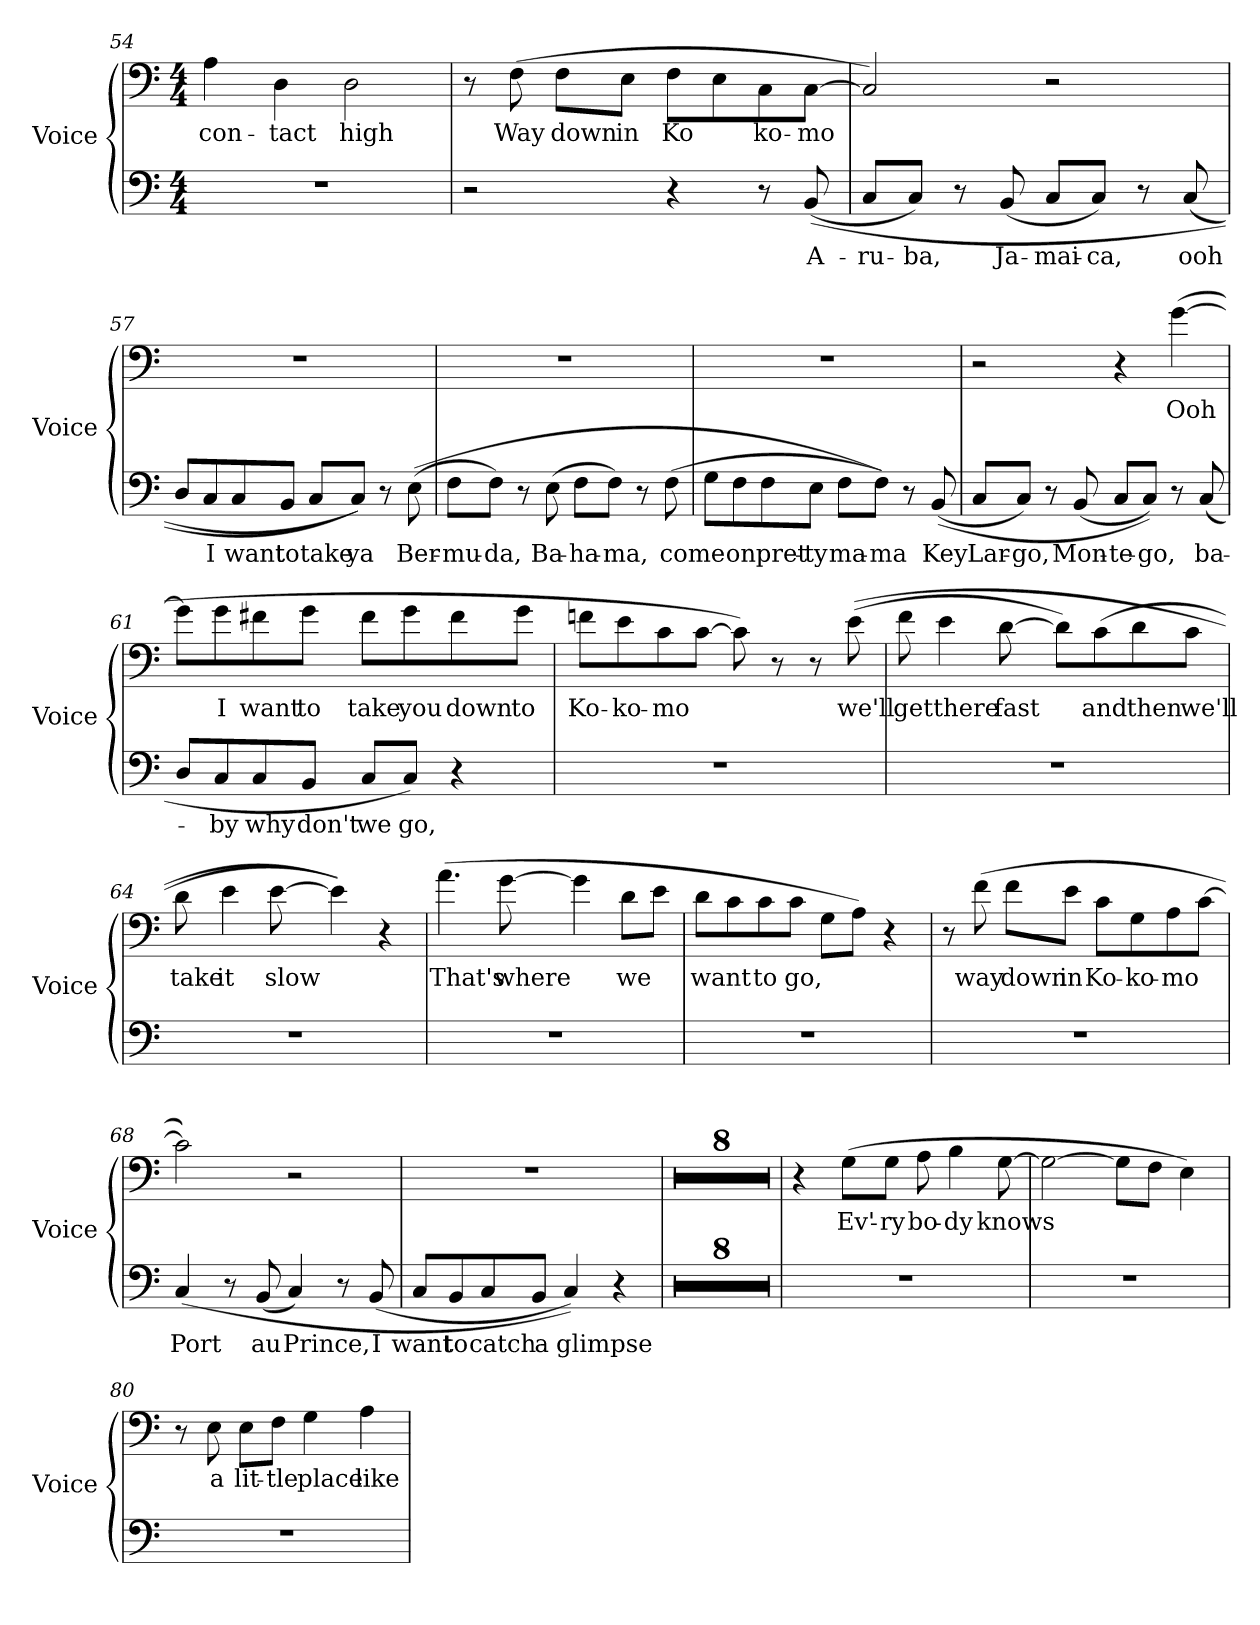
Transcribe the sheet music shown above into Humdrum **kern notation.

**kern	**text	**kern	**text
*part2	*part2	*part1	*part1
*staff2	*staff2	*staff1	*staff1
*I"Voice	*	*I"Voice	*
*I'Voice	*	*I'Voice	*
*clefF4	*	*clefF4	*
*k[]	*	*k[]	*
*M4/4	*	*M4/4	*
=54	=54	=54	=54
!	!	!	!LO:LY:b
1r	.	4A\	con-
!	!	!	!LO:LY:b
.	.	4D\	-tact
!	!	!	!LO:LY:b
.	.	2D\	high
=55	=55	=55	=55
2r	.	8r	.
!	!	!	!LO:LY:b
.	.	(>8F\	Way
!	!	!	!LO:LY:b
.	.	8F\L	down
!	!	!	!LO:LY:b
.	.	8E\J	in
!	!	!	!LO:LY:b
4r	.	8F\L	Ko
.	.	8E\	.
!	!	!	!LO:LY:b
8r	.	8C\	ko-
!	!LO:LY:b	!	!LO:LY:b
(<(>8BB/	A-	[8C\J	-mo
=56	=56	=56	=56
!	!LO:LY:b	!	!
8C/L	-ru-	2C/])	.
!	!LO:LY:b	!	!
8C/J)	-ba,	.	.
8r	.	.	.
!	!LO:LY:b	!	!
(<8BB/	Ja-	.	.
!	!LO:LY:b	!	!
8C/L	-mai-	2r	.
!	!LO:LY:b	!	!
8C/J)	-ca,	.	.
8r	.	.	.
!	!LO:LY:b	!	!
(<8C/	ooh	.	.
=57	=57	=57	=57
8D/L	.	1r	.
!	!LO:LY:b	!	!
8C/	I	.	.
!	!LO:LY:b	!	!
8C/	want	.	.
!	!LO:LY:b	!	!
8BB/J	to	.	.
!	!LO:LY:b	!	!
8C/L	take	.	.
!	!LO:LY:b	!	!
8C/J))	ya	.	.
8r	.	.	.
!	!LO:LY:b	!	!
(>(>8E\	Ber-	.	.
=58	=58	=58	=58
!	!LO:LY:b	!	!
8F\L	-mu-	1r	.
!	!LO:LY:b	!	!
8F\J)	-da,	.	.
8r	.	.	.
!	!LO:LY:b	!	!
(>8E\	Ba-	.	.
!	!LO:LY:b	!	!
8F\L	-ha-	.	.
!	!LO:LY:b	!	!
8F\J)	-ma,	.	.
8r	.	.	.
!	!LO:LY:b	!	!
(>8F\	come	.	.
=59	=59	=59	=59
8G\L	.	1r	.
!	!LO:LY:b	!	!
8F\	on	.	.
!	!LO:LY:b	!	!
8F\	pret-	.	.
!	!LO:LY:b	!	!
8E\J	-ty	.	.
!	!LO:LY:b	!	!
8F\L	ma-	.	.
!	!LO:LY:b	!	!
8F\J))	-ma	.	.
8r	.	.	.
!	!LO:LY:b	!	!
(<(<8BB/	Key	.	.
=60	=60	=60	=60
!	!LO:LY:b	!	!
8C/L	Lar-	2r	.
!	!LO:LY:b	!	!
8C/J)	-go,	.	.
8r	.	.	.
!	!LO:LY:b	!	!
(<8BB/	Mon-	.	.
!	!LO:LY:b	!	!
8C/L	-te-	4r	.
!	!LO:LY:b	!	!
8C/J))	-go,	.	.
!	!	!	!LO:LY:b
8r	.	(>[4g\	Ooh
!	!LO:LY:b	!	!
(<8C/	ba-	.	.
=61	=61	=61	=61
8D/L	.	8g\L]	.
!	!LO:LY:b	!	!LO:LY:b
8C/	-by	8g\	I
!	!LO:LY:b	!	!LO:LY:b
8C/	why	8f#X\	want
!	!LO:LY:b	!	!LO:LY:b
8BB/J	don't	8g\J	to
!	!LO:LY:b	!	!LO:LY:b
8C/L	we	8f#\L	take
!	!LO:LY:b	!	!LO:LY:b
8C/J)	go,	8g\	you
!	!	!	!LO:LY:b
4r	.	8f#\	down
!	!	!	!LO:LY:b
.	.	8g\J	to
=62	=62	=62	=62
!	!	!	!LO:LY:b
1r	.	8fn\L	Ko-
!	!	!	!LO:LY:b
.	.	8e\	-ko-
!	!	!	!LO:LY:b
.	.	8c\	-mo
.	.	[8c\J	.
.	.	8c\])	.
.	.	8r	.
.	.	8r	.
!	!	!	!LO:LY:b
.	.	(>(>8e\	we'll
=63	=63	=63	=63
!	!	!	!LO:LY:b
1r	.	8f\	get
!	!	!	!LO:LY:b
.	.	4e\	there
!	!	!	!LO:LY:b
.	.	[8d\	fast
.	.	8d\L])	.
!	!	!	!LO:LY:b
.	.	(>8c\	and
!	!	!	!LO:LY:b
.	.	8d\	then
!	!	!	!LO:LY:b
.	.	8c\J	we'll
=64	=64	=64	=64
!	!	!	!LO:LY:b
1r	.	8d\	take
!	!	!	!LO:LY:b
.	.	4e\	it
!	!	!	!LO:LY:b
.	.	[8e\	slow
.	.	4e\]))	.
.	.	4r	.
=65	=65	=65	=65
!	!	!	!LO:LY:b
1r	.	(>4.a\	That's
!	!	!	!LO:LY:b
.	.	[8g\	where
.	.	4g\]	.
!	!	!	!LO:LY:b
.	.	8d\L	we
.	.	8e\J	.
=66	=66	=66	=66
!	!	!	!LO:LY:b
1r	.	8d\L	want
.	.	8c\	.
!	!	!	!LO:LY:b
.	.	8c\	to
!	!	!	!LO:LY:b
.	.	8c\J	go,
.	.	8G\L	.
.	.	8A\J)	.
.	.	4r	.
=67	=67	=67	=67
1r	.	8r	.
!	!	!	!LO:LY:b
.	.	(>8f\	way
!	!	!	!LO:LY:b
.	.	8f\L	down
!	!	!	!LO:LY:b
.	.	8e\J	in
!	!	!	!LO:LY:b
.	.	8c\L	Ko-
!	!	!	!LO:LY:b
.	.	8G\	-ko-
!	!	!	!LO:LY:b
.	.	8A\	-mo
.	.	[8c\J	.
=68	=68	=68	=68
!	!LO:LY:b	!	!
(>4C/	Port	2c\])	.
8r	.	.	.
!	!LO:LY:b	!	!
(<8BB/	au	.	.
!	!LO:LY:b	!	!
4C/)	Prince,	2r	.
8r	.	.	.
!	!LO:LY:b	!	!
(<8BB/	I	.	.
=69	=69	=69	=69
!	!LO:LY:b	!	!
8C/L	want	1r	.
!	!LO:LY:b	!	!
8BB/	to	.	.
!	!LO:LY:b	!	!
8C/	catch	.	.
!	!LO:LY:b	!	!
8BB/J	a	.	.
!	!LO:LY:b	!	!
4C/))	glimpse	.	.
4r	.	.	.
=70	=70	=70	=70
1r	.	1r	.
=71	=71	=71	=71
1r	.	1r	.
=72	=72	=72	=72
1r	.	1r	.
=73	=73	=73	=73
1r	.	1r	.
=74	=74	=74	=74
1r	.	1r	.
=75	=75	=75	=75
1r	.	1r	.
=76	=76	=76	=76
1r	.	1r	.
=77	=77	=77	=77
1r	.	1r	.
=78	=78	=78	=78
1r	.	4r	.
!	!	!	!LO:LY:b
.	.	(>8G\L	Ev'-
!	!	!	!LO:LY:b
.	.	8G\J	-ry
!	!	!	!LO:LY:b
.	.	8A\	bo-
!	!	!	!LO:LY:b
.	.	4B\	-dy
!	!	!	!LO:LY:b
.	.	[8G\	knows
=79	=79	=79	=79
1r	.	2G\_	.
.	.	8G\L]	.
.	.	8F\J	.
.	.	4E\)	.
=80	=80	=80	=80
1r	.	8r	.
!	!	!	!LO:LY:b
.	.	8E\	a
!	!	!	!LO:LY:b
.	.	8E\L	lit-
!	!	!	!LO:LY:b
.	.	8F\J	-tle
!	!	!	!LO:LY:b
.	.	4G\	place
!	!	!	!LO:LY:b
.	.	4A\	like
=	=	=	=
*-	*-	*-	*-
